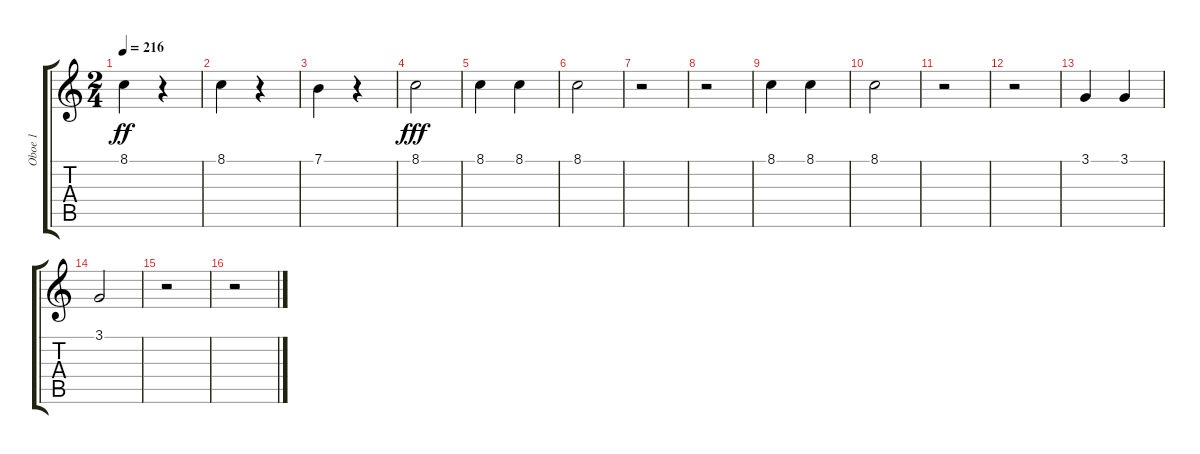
\track ("Oboe 1" "Oboe 1") {instrument oboe}
\staff {score tabs}
\tuning (E4 B3 G3 D3 A2 E2) {hide}
\ts (2 4)
\tempo 216
\clef g2
\ks c
8.1.4{dy ff} r.4 |
8.1.4 r.4 |
7.1.4 r.4 |
8.1.2{dy fff} |
8.1.4 8.1.4 |
8.1.2 |
r.2 |
r.2 |
8.1.4 8.1.4 |
8.1.2 |
r.2 |
r.2 |
3.1.4 3.1.4 |
3.1.2 |
r.2 |
r.2
